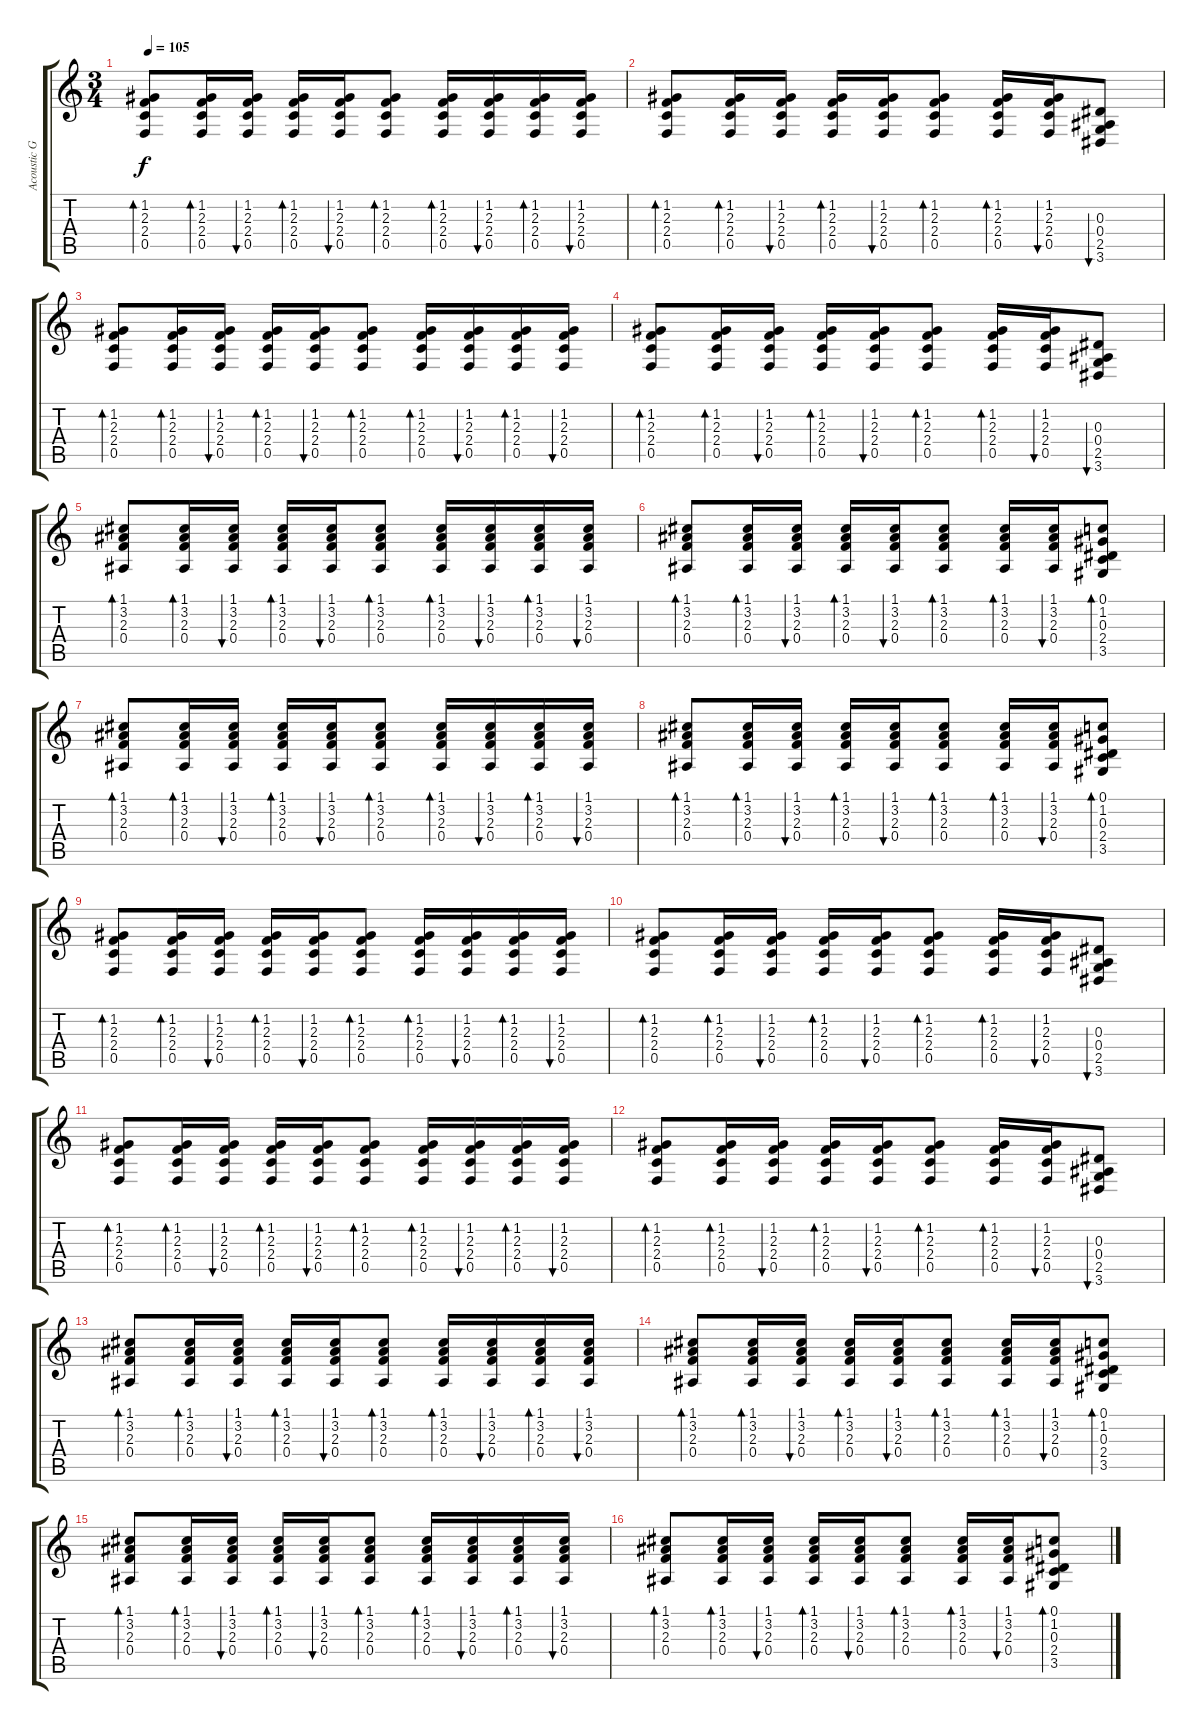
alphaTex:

\track ("Acoustic Guitar" "Acoustic G") {instrument acousticguitarsteel}
\staff {score tabs}
\tuning (C4 G3 Eb3 Bb2 F2 C2) {hide}
\ts (3 4)
\tempo 105
\clef g2
\ks c
(1.2 2.3 2.4 0.5).8{bd 30 dy f} (1.2 2.3 2.4 0.5).16{bd 30} (1.2 2.3 2.4 0.5).16{bu 30} (1.2 2.3 2.4 0.5).16{bd 30} (1.2 2.3 2.4 0.5).16{bu 30} (1.2 2.3 2.4 0.5).8{bd 30} (1.2 2.3 2.4 0.5).16{bd 30} (1.2 2.3 2.4 0.5).16{bu 30} (1.2 2.3 2.4 0.5).16{bd 30} (1.2 2.3 2.4 0.5).16{bu 30} |
(1.2 2.3 2.4 0.5).8{bd 30} (1.2 2.3 2.4 0.5).16{bd 30} (1.2 2.3 2.4 0.5).16{bu 30} (1.2 2.3 2.4 0.5).16{bd 30} (1.2 2.3 2.4 0.5).16{bu 30} (1.2 2.3 2.4 0.5).8{bd 30} (1.2 2.3 2.4 0.5).16{bd 30} (1.2 2.3 2.4 0.5).16{bu 30} (0.3 0.4 2.5 3.6).8{bu 30} |
(1.2 2.3 2.4 0.5).8{bd 30} (1.2 2.3 2.4 0.5).16{bd 30} (1.2 2.3 2.4 0.5).16{bu 30} (1.2 2.3 2.4 0.5).16{bd 30} (1.2 2.3 2.4 0.5).16{bu 30} (1.2 2.3 2.4 0.5).8{bd 30} (1.2 2.3 2.4 0.5).16{bd 30} (1.2 2.3 2.4 0.5).16{bu 30} (1.2 2.3 2.4 0.5).16{bd 30} (1.2 2.3 2.4 0.5).16{bu 30} |
(1.2 2.3 2.4 0.5).8{bd 30} (1.2 2.3 2.4 0.5).16{bd 30} (1.2 2.3 2.4 0.5).16{bu 30} (1.2 2.3 2.4 0.5).16{bd 30} (1.2 2.3 2.4 0.5).16{bu 30} (1.2 2.3 2.4 0.5).8{bd 30} (1.2 2.3 2.4 0.5).16{bd 30} (1.2 2.3 2.4 0.5).16{bu 30} (0.3 0.4 2.5 3.6).8{bu 30} |
(1.1 3.2 2.3 0.4).8{bd 30} (1.1 3.2 2.3 0.4).16{bd 30} (1.1 3.2 2.3 0.4).16{bu 30} (1.1 3.2 2.3 0.4).16{bd 30} (1.1 3.2 2.3 0.4).16{bu 30} (1.1 3.2 2.3 0.4).8{bd 30} (1.1 3.2 2.3 0.4).16{bd 30} (1.1 3.2 2.3 0.4).16{bu 30} (1.1 3.2 2.3 0.4).16{bd 30} (1.1 3.2 2.3 0.4).16{bu 30} |
(1.1 3.2 2.3 0.4).8{bd 30} (1.1 3.2 2.3 0.4).16{bd 30} (1.1 3.2 2.3 0.4).16{bu 30} (1.1 3.2 2.3 0.4).16{bd 30} (1.1 3.2 2.3 0.4).16{bu 30} (1.1 3.2 2.3 0.4).8{bd 30} (1.1 3.2 2.3 0.4).16{bd 30} (1.1 3.2 2.3 0.4).16{bu 30} (0.1 1.2 0.3 2.4 3.5).8{bd 30} |
(1.1 3.2 2.3 0.4).8{bd 30} (1.1 3.2 2.3 0.4).16{bd 30} (1.1 3.2 2.3 0.4).16{bu 30} (1.1 3.2 2.3 0.4).16{bd 30} (1.1 3.2 2.3 0.4).16{bu 30} (1.1 3.2 2.3 0.4).8{bd 30} (1.1 3.2 2.3 0.4).16{bd 30} (1.1 3.2 2.3 0.4).16{bu 30} (1.1 3.2 2.3 0.4).16{bd 30} (1.1 3.2 2.3 0.4).16{bu 30} |
(1.1 3.2 2.3 0.4).8{bd 30} (1.1 3.2 2.3 0.4).16{bd 30} (1.1 3.2 2.3 0.4).16{bu 30} (1.1 3.2 2.3 0.4).16{bd 30} (1.1 3.2 2.3 0.4).16{bu 30} (1.1 3.2 2.3 0.4).8{bd 30} (1.1 3.2 2.3 0.4).16{bd 30} (1.1 3.2 2.3 0.4).16{bu 30} (0.1 1.2 0.3 2.4 3.5).8{bd 30} |
(1.2 2.3 2.4 0.5).8{bd 30} (1.2 2.3 2.4 0.5).16{bd 30} (1.2 2.3 2.4 0.5).16{bu 30} (1.2 2.3 2.4 0.5).16{bd 30} (1.2 2.3 2.4 0.5).16{bu 30} (1.2 2.3 2.4 0.5).8{bd 30} (1.2 2.3 2.4 0.5).16{bd 30} (1.2 2.3 2.4 0.5).16{bu 30} (1.2 2.3 2.4 0.5).16{bd 30} (1.2 2.3 2.4 0.5).16{bu 30} |
(1.2 2.3 2.4 0.5).8{bd 30} (1.2 2.3 2.4 0.5).16{bd 30} (1.2 2.3 2.4 0.5).16{bu 30} (1.2 2.3 2.4 0.5).16{bd 30} (1.2 2.3 2.4 0.5).16{bu 30} (1.2 2.3 2.4 0.5).8{bd 30} (1.2 2.3 2.4 0.5).16{bd 30} (1.2 2.3 2.4 0.5).16{bu 30} (0.3 0.4 2.5 3.6).8{bu 30} |
(1.2 2.3 2.4 0.5).8{bd 30} (1.2 2.3 2.4 0.5).16{bd 30} (1.2 2.3 2.4 0.5).16{bu 30} (1.2 2.3 2.4 0.5).16{bd 30} (1.2 2.3 2.4 0.5).16{bu 30} (1.2 2.3 2.4 0.5).8{bd 30} (1.2 2.3 2.4 0.5).16{bd 30} (1.2 2.3 2.4 0.5).16{bu 30} (1.2 2.3 2.4 0.5).16{bd 30} (1.2 2.3 2.4 0.5).16{bu 30} |
(1.2 2.3 2.4 0.5).8{bd 30} (1.2 2.3 2.4 0.5).16{bd 30} (1.2 2.3 2.4 0.5).16{bu 30} (1.2 2.3 2.4 0.5).16{bd 30} (1.2 2.3 2.4 0.5).16{bu 30} (1.2 2.3 2.4 0.5).8{bd 30} (1.2 2.3 2.4 0.5).16{bd 30} (1.2 2.3 2.4 0.5).16{bu 30} (0.3 0.4 2.5 3.6).8{bu 30} |
(1.1 3.2 2.3 0.4).8{bd 30} (1.1 3.2 2.3 0.4).16{bd 30} (1.1 3.2 2.3 0.4).16{bu 30} (1.1 3.2 2.3 0.4).16{bd 30} (1.1 3.2 2.3 0.4).16{bu 30} (1.1 3.2 2.3 0.4).8{bd 30} (1.1 3.2 2.3 0.4).16{bd 30} (1.1 3.2 2.3 0.4).16{bu 30} (1.1 3.2 2.3 0.4).16{bd 30} (1.1 3.2 2.3 0.4).16{bu 30} |
(1.1 3.2 2.3 0.4).8{bd 30} (1.1 3.2 2.3 0.4).16{bd 30} (1.1 3.2 2.3 0.4).16{bu 30} (1.1 3.2 2.3 0.4).16{bd 30} (1.1 3.2 2.3 0.4).16{bu 30} (1.1 3.2 2.3 0.4).8{bd 30} (1.1 3.2 2.3 0.4).16{bd 30} (1.1 3.2 2.3 0.4).16{bu 30} (0.1 1.2 0.3 2.4 3.5).8{bd 30} |
(1.1 3.2 2.3 0.4).8{bd 30} (1.1 3.2 2.3 0.4).16{bd 30} (1.1 3.2 2.3 0.4).16{bu 30} (1.1 3.2 2.3 0.4).16{bd 30} (1.1 3.2 2.3 0.4).16{bu 30} (1.1 3.2 2.3 0.4).8{bd 30} (1.1 3.2 2.3 0.4).16{bd 30} (1.1 3.2 2.3 0.4).16{bu 30} (1.1 3.2 2.3 0.4).16{bd 30} (1.1 3.2 2.3 0.4).16{bu 30} |
(1.1 3.2 2.3 0.4).8{bd 30} (1.1 3.2 2.3 0.4).16{bd 30} (1.1 3.2 2.3 0.4).16{bu 30} (1.1 3.2 2.3 0.4).16{bd 30} (1.1 3.2 2.3 0.4).16{bu 30} (1.1 3.2 2.3 0.4).8{bd 30} (1.1 3.2 2.3 0.4).16{bd 30} (1.1 3.2 2.3 0.4).16{bu 30} (0.1 1.2 0.3 2.4 3.5).8{bd 30}
